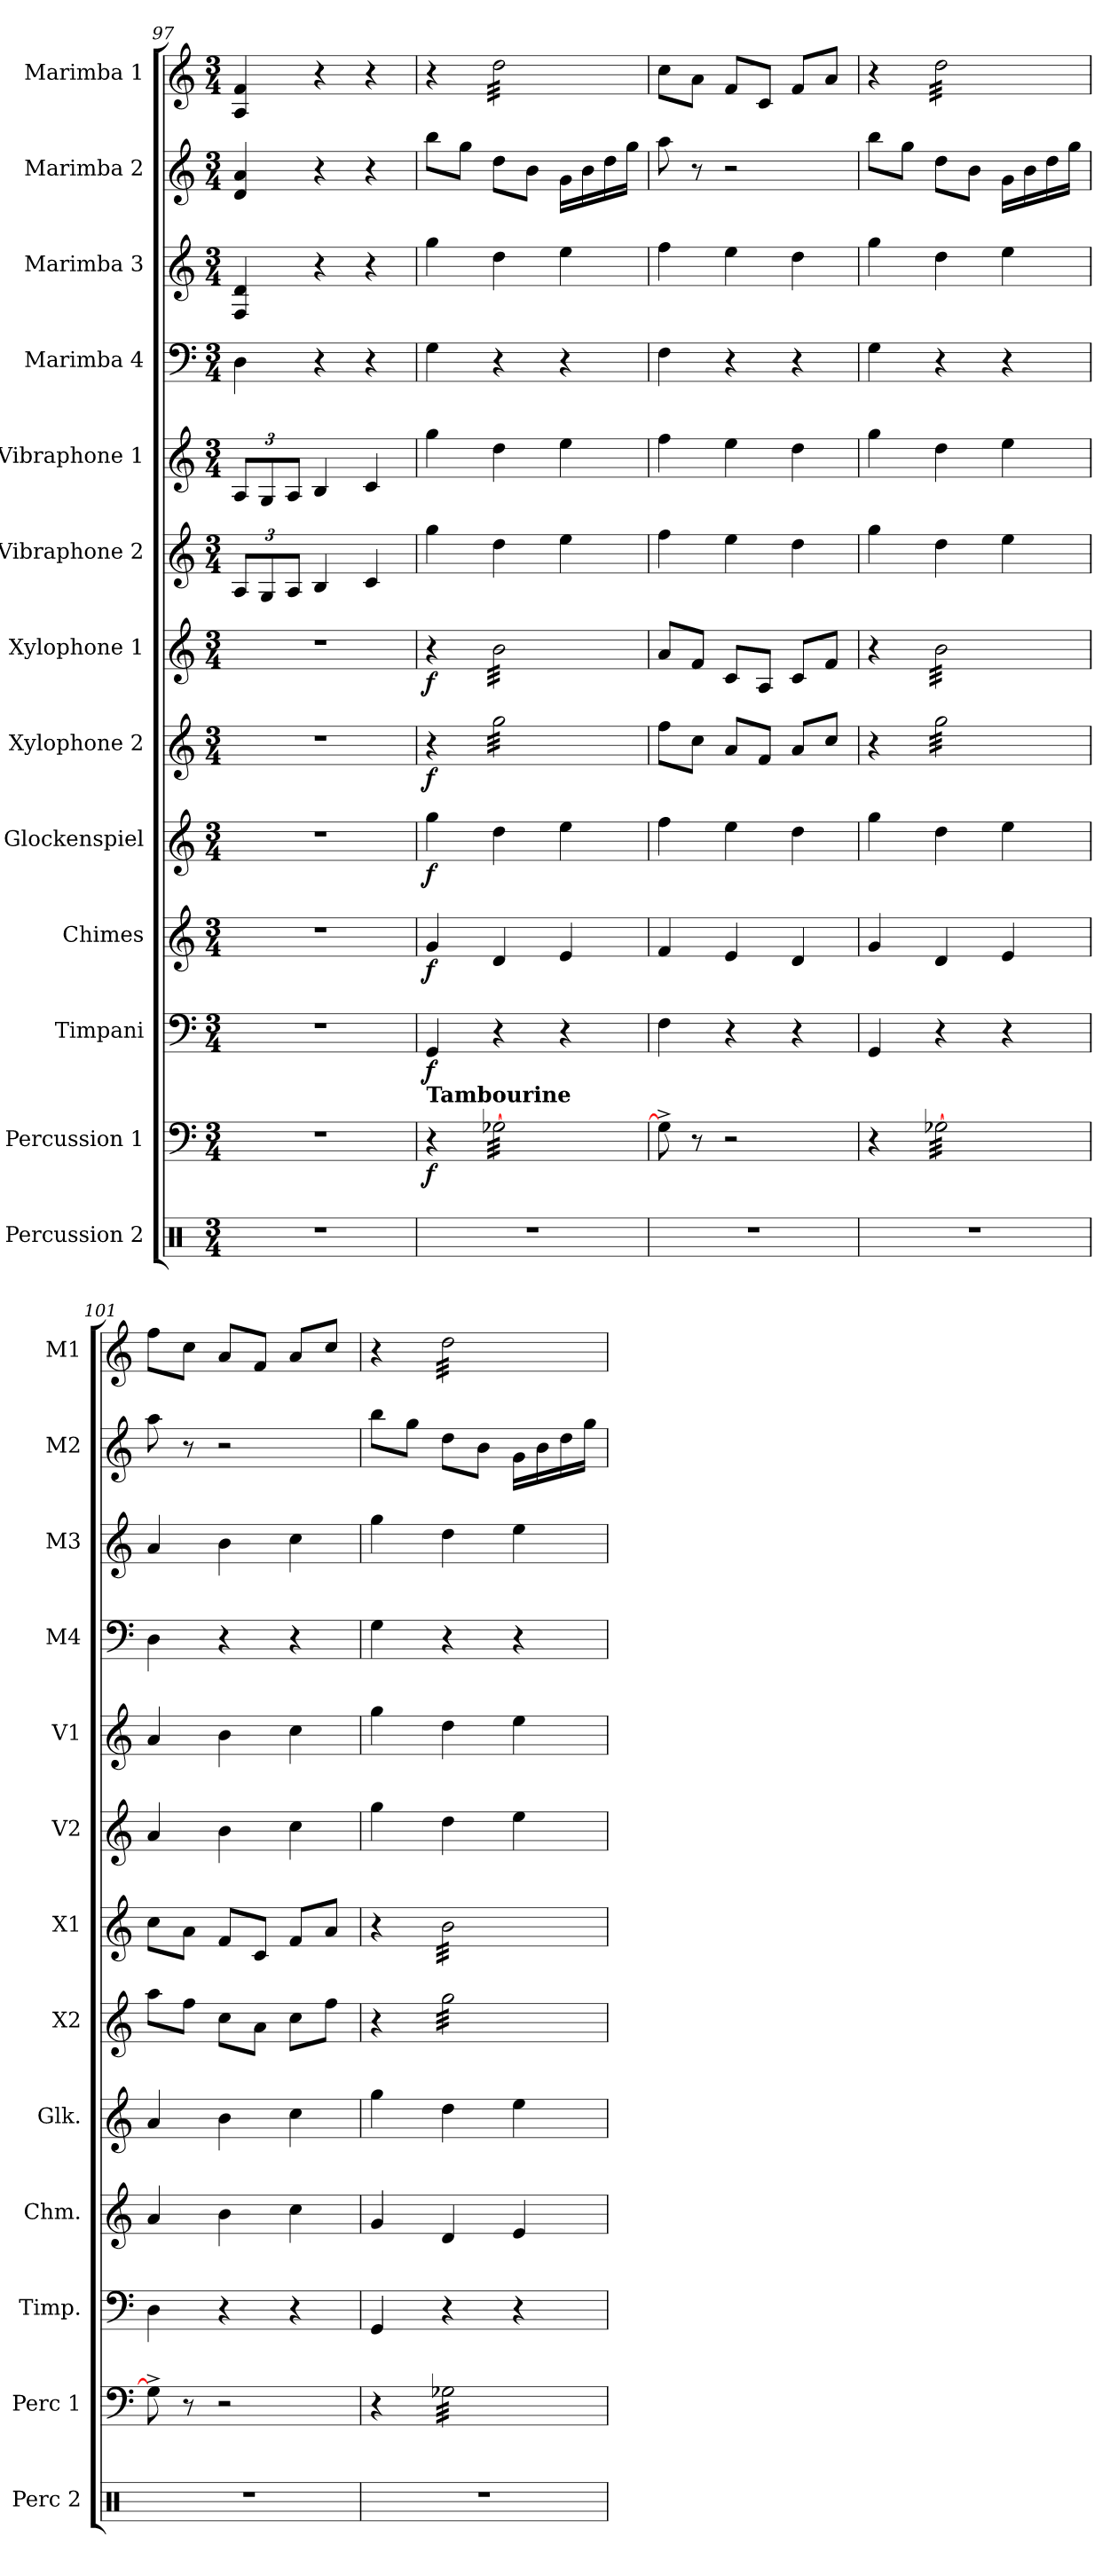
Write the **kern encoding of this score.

**kern	**kern	**dynam	**kern	**dynam	**kern	**dynam	**kern	**dynam	**kern	**dynam	**kern	**dynam	**kern	**kern	**kern	**kern	**kern	**kern
*part13	*part12	*part12	*part11	*part11	*part10	*part10	*part9	*part9	*part8	*part8	*part7	*part7	*part6	*part5	*part4	*part3	*part2	*part1
*staff13	*staff12	*staff12	*staff11	*staff11	*staff10	*staff10	*staff9	*staff9	*staff8	*staff8	*staff7	*staff7	*staff6	*staff5	*staff4	*staff3	*staff2	*staff1
*I"Percussion 2	*I"Percussion 1	*	*I"Timpani	*	*I"Chimes	*	*I"Glockenspiel	*	*I"Xylophone 2	*	*I"Xylophone 1	*	*I"Vibraphone 2	*I"Vibraphone 1	*I"Marimba 4	*I"Marimba 3	*I"Marimba 2	*I"Marimba 1
*I'Perc 2	*I'Perc 1	*	*I'Timp.	*	*I'Chm.	*	*I'Glk.	*	*I'X2	*	*I'X1	*	*I'V2	*I'V1	*I'M4	*I'M3	*I'M2	*I'M1
*clefX	*clefF4	*	*clefF4	*	*clefG2	*	*clefG2	*	*clefG2	*	*clefG2	*	*clefG2	*clefG2	*clefF4	*clefG2	*clefG2	*clefG2
*	*	*	*	*	*	*	*ITrd-14c-24	*	*ITrd-7c-12	*	*ITrd-7c-12	*	*	*	*	*	*	*
*k[]	*k[]	*	*k[]	*	*k[]	*	*k[]	*	*k[]	*	*k[]	*	*k[]	*k[]	*k[]	*k[]	*k[]	*k[]
*M3/4	*M3/4	*	*M3/4	*	*M3/4	*	*M3/4	*	*M3/4	*	*M3/4	*	*M3/4	*M3/4	*M3/4	*M3/4	*M3/4	*M3/4
*	*	*	*	*	*	*	*	*	*	*	*	*	*Xbrackettup	*Xbrackettup	*	*	*	*
=97	=97	=97	=97	=97	=97	=97	=97	=97	=97	=97	=97	=97	=97	=97	=97	=97	=97	=97
2.r	2.r	.	2.r	.	2.r	.	2.r	.	2.r	.	2.r	.	12A/L	12A/L	4D\	4F/ 4d/	4d/ 4a/	4A/ 4f/
.	.	.	.	.	.	.	.	.	.	.	.	.	12G/	12G/	.	.	.	.
.	.	.	.	.	.	.	.	.	.	.	.	.	12A/J	12A/J	.	.	.	.
.	.	.	.	.	.	.	.	.	.	.	.	.	4B/	4B/	4r	4r	4r	4r
.	.	.	.	.	.	.	.	.	.	.	.	.	4c/	4c/	4r	4r	4r	4r
=98	=98	=98	=98	=98	=98	=98	=98	=98	=98	=98	=98	=98	=98	=98	=98	=98	=98	=98
!	!LO:TX:a:B:t=Tambourine	!	!	!	!	!	!	!	!	!	!	!	!	!	!	!	!	!
!	!	!LO:DY:b	!	!LO:DY:b	!	!LO:DY:b	!	!LO:DY:b	!	!LO:DY:b	!	!LO:DY:b	!	!	!	!	!	!
2.r	4r	f	4GG/	f	4g/	f	4gggg\	f	4r	f	4r	f	4gg\	4gg\	4G\	4gg\	8bb\L	4r
.	.	.	.	.	.	.	.	.	.	.	.	.	.	.	.	.	8gg\J	.
*	*tremolo	*	*	*	*	*	*	*	*	*	*	*	*	*	*	*	*	*
*	*	*	*	*	*	*	*	*	*tremolo	*	*	*	*	*	*	*	*	*
*	*	*	*	*	*	*	*	*	*	*	*tremolo	*	*	*	*	*	*	*
*	*	*	*	*	*	*	*	*	*	*	*	*	*	*	*	*	*	*tremolo
.	[32G-X\LLL	.	4r	.	4d/	.	4dddd\	.	32ggg\LLL	.	32bb\LLL	.	4dd\	4dd\	4r	4dd\	8dd\L	32dd\LLL
.	32G-X\	.	.	.	.	.	.	.	32ggg\	.	32bb\	.	.	.	.	.	.	32dd\
.	32G-X\	.	.	.	.	.	.	.	32ggg\	.	32bb\	.	.	.	.	.	.	32dd\
.	32G-X\	.	.	.	.	.	.	.	32ggg\	.	32bb\	.	.	.	.	.	.	32dd\
.	32G-X\	.	.	.	.	.	.	.	32ggg\	.	32bb\	.	.	.	.	.	8b\J	32dd\
.	32G-X\	.	.	.	.	.	.	.	32ggg\	.	32bb\	.	.	.	.	.	.	32dd\
.	32G-X\	.	.	.	.	.	.	.	32ggg\	.	32bb\	.	.	.	.	.	.	32dd\
.	32G-X\	.	.	.	.	.	.	.	32ggg\	.	32bb\	.	.	.	.	.	.	32dd\
.	32G-X\	.	4r	.	4e/	.	4eeee\	.	32ggg\	.	32bb\	.	4ee\	4ee\	4r	4ee\	16g\LL	32dd\
.	32G-X\	.	.	.	.	.	.	.	32ggg\	.	32bb\	.	.	.	.	.	.	32dd\
.	32G-X\	.	.	.	.	.	.	.	32ggg\	.	32bb\	.	.	.	.	.	16b\	32dd\
.	32G-X\	.	.	.	.	.	.	.	32ggg\	.	32bb\	.	.	.	.	.	.	32dd\
.	32G-X\	.	.	.	.	.	.	.	32ggg\	.	32bb\	.	.	.	.	.	16dd\	32dd\
.	32G-X\	.	.	.	.	.	.	.	32ggg\	.	32bb\	.	.	.	.	.	.	32dd\
.	32G-X\	.	.	.	.	.	.	.	32ggg\	.	32bb\	.	.	.	.	.	16gg\JJ	32dd\
.	32G-X\JJJ	.	.	.	.	.	.	.	32ggg\JJJ	.	32bb\JJJ	.	.	.	.	.	.	32dd\JJJ
*	*	*	*	*	*	*	*	*	*	*	*	*	*	*	*	*	*	*Xtremolo
*	*	*	*	*	*	*	*	*	*	*	*Xtremolo	*	*	*	*	*	*	*
*	*	*	*	*	*	*	*	*	*Xtremolo	*	*	*	*	*	*	*	*	*
*	*Xtremolo	*	*	*	*	*	*	*	*	*	*	*	*	*	*	*	*	*
=99	=99	=99	=99	=99	=99	=99	=99	=99	=99	=99	=99	=99	=99	=99	=99	=99	=99	=99
2.r	8G-^\]	.	4F\	.	4f/	.	4ffff\	.	8fff\L	.	8aa/L	.	4ff\	4ff\	4F\	4ff\	8aa\	8cc\L
.	8r	.	.	.	.	.	.	.	8ccc\J	.	8ff/J	.	.	.	.	.	8r	8a\J
.	2r	.	4r	.	4e/	.	4eeee\	.	8aa/L	.	8cc/L	.	4ee\	4ee\	4r	4ee\	2r	8f/L
.	.	.	.	.	.	.	.	.	8ff/J	.	8a/J	.	.	.	.	.	.	8c/J
.	.	.	4r	.	4d/	.	4dddd\	.	8aa/L	.	8cc/L	.	4dd\	4dd\	4r	4dd\	.	8f/L
.	.	.	.	.	.	.	.	.	8ccc/J	.	8ff/J	.	.	.	.	.	.	8a/J
=100	=100	=100	=100	=100	=100	=100	=100	=100	=100	=100	=100	=100	=100	=100	=100	=100	=100	=100
2.r	4r	.	4GG/	.	4g/	.	4gggg\	.	4r	.	4r	.	4gg\	4gg\	4G\	4gg\	8bb\L	4r
.	.	.	.	.	.	.	.	.	.	.	.	.	.	.	.	.	8gg\J	.
*	*tremolo	*	*	*	*	*	*	*	*	*	*	*	*	*	*	*	*	*
*	*	*	*	*	*	*	*	*	*tremolo	*	*	*	*	*	*	*	*	*
*	*	*	*	*	*	*	*	*	*	*	*tremolo	*	*	*	*	*	*	*
*	*	*	*	*	*	*	*	*	*	*	*	*	*	*	*	*	*	*tremolo
.	[32G-X\LLL	.	4r	.	4d/	.	4dddd\	.	32ggg\LLL	.	32bb\LLL	.	4dd\	4dd\	4r	4dd\	8dd\L	32dd\LLL
.	32G-X\	.	.	.	.	.	.	.	32ggg\	.	32bb\	.	.	.	.	.	.	32dd\
.	32G-X\	.	.	.	.	.	.	.	32ggg\	.	32bb\	.	.	.	.	.	.	32dd\
.	32G-X\	.	.	.	.	.	.	.	32ggg\	.	32bb\	.	.	.	.	.	.	32dd\
.	32G-X\	.	.	.	.	.	.	.	32ggg\	.	32bb\	.	.	.	.	.	8b\J	32dd\
.	32G-X\	.	.	.	.	.	.	.	32ggg\	.	32bb\	.	.	.	.	.	.	32dd\
.	32G-X\	.	.	.	.	.	.	.	32ggg\	.	32bb\	.	.	.	.	.	.	32dd\
.	32G-X\	.	.	.	.	.	.	.	32ggg\	.	32bb\	.	.	.	.	.	.	32dd\
.	32G-X\	.	4r	.	4e/	.	4eeee\	.	32ggg\	.	32bb\	.	4ee\	4ee\	4r	4ee\	16g\LL	32dd\
.	32G-X\	.	.	.	.	.	.	.	32ggg\	.	32bb\	.	.	.	.	.	.	32dd\
.	32G-X\	.	.	.	.	.	.	.	32ggg\	.	32bb\	.	.	.	.	.	16b\	32dd\
.	32G-X\	.	.	.	.	.	.	.	32ggg\	.	32bb\	.	.	.	.	.	.	32dd\
.	32G-X\	.	.	.	.	.	.	.	32ggg\	.	32bb\	.	.	.	.	.	16dd\	32dd\
.	32G-X\	.	.	.	.	.	.	.	32ggg\	.	32bb\	.	.	.	.	.	.	32dd\
.	32G-X\	.	.	.	.	.	.	.	32ggg\	.	32bb\	.	.	.	.	.	16gg\JJ	32dd\
.	32G-X\JJJ	.	.	.	.	.	.	.	32ggg\JJJ	.	32bb\JJJ	.	.	.	.	.	.	32dd\JJJ
*	*	*	*	*	*	*	*	*	*	*	*	*	*	*	*	*	*	*Xtremolo
*	*	*	*	*	*	*	*	*	*	*	*Xtremolo	*	*	*	*	*	*	*
*	*	*	*	*	*	*	*	*	*Xtremolo	*	*	*	*	*	*	*	*	*
*	*Xtremolo	*	*	*	*	*	*	*	*	*	*	*	*	*	*	*	*	*
=101	=101	=101	=101	=101	=101	=101	=101	=101	=101	=101	=101	=101	=101	=101	=101	=101	=101	=101
2.r	8G-^\]	.	4D\	.	4a/	.	4aaa/	.	8aaa\L	.	8ccc\L	.	4a/	4a/	4D\	4a/	8aa\	8ff\L
.	8r	.	.	.	.	.	.	.	8fff\J	.	8aa\J	.	.	.	.	.	8r	8cc\J
.	2r	.	4r	.	4b\	.	4bbb\	.	8ccc\L	.	8ff/L	.	4b\	4b\	4r	4b\	2r	8a/L
.	.	.	.	.	.	.	.	.	8aa\J	.	8cc/J	.	.	.	.	.	.	8f/J
.	.	.	4r	.	4cc\	.	4cccc\	.	8ccc\L	.	8ff/L	.	4cc\	4cc\	4r	4cc\	.	8a/L
.	.	.	.	.	.	.	.	.	8fff\J	.	8aa/J	.	.	.	.	.	.	8cc/J
=102	=102	=102	=102	=102	=102	=102	=102	=102	=102	=102	=102	=102	=102	=102	=102	=102	=102	=102
2.r	4r	.	4GG/	.	4g/	.	4gggg\	.	4r	.	4r	.	4gg\	4gg\	4G\	4gg\	8bb\L	4r
.	.	.	.	.	.	.	.	.	.	.	.	.	.	.	.	.	8gg\J	.
*	*tremolo	*	*	*	*	*	*	*	*	*	*	*	*	*	*	*	*	*
*	*	*	*	*	*	*	*	*	*tremolo	*	*	*	*	*	*	*	*	*
*	*	*	*	*	*	*	*	*	*	*	*tremolo	*	*	*	*	*	*	*
*	*	*	*	*	*	*	*	*	*	*	*	*	*	*	*	*	*	*tremolo
.	32G-X\LLL	.	4r	.	4d/	.	4dddd\	.	32ggg\LLL	.	32bb\LLL	.	4dd\	4dd\	4r	4dd\	8dd\L	32dd\LLL
.	32G-X\	.	.	.	.	.	.	.	32ggg\	.	32bb\	.	.	.	.	.	.	32dd\
.	32G-X\	.	.	.	.	.	.	.	32ggg\	.	32bb\	.	.	.	.	.	.	32dd\
.	32G-X\	.	.	.	.	.	.	.	32ggg\	.	32bb\	.	.	.	.	.	.	32dd\
.	32G-X\	.	.	.	.	.	.	.	32ggg\	.	32bb\	.	.	.	.	.	8b\J	32dd\
.	32G-X\	.	.	.	.	.	.	.	32ggg\	.	32bb\	.	.	.	.	.	.	32dd\
.	32G-X\	.	.	.	.	.	.	.	32ggg\	.	32bb\	.	.	.	.	.	.	32dd\
.	32G-X\	.	.	.	.	.	.	.	32ggg\	.	32bb\	.	.	.	.	.	.	32dd\
.	32G-X\	.	4r	.	4e/	.	4eeee\	.	32ggg\	.	32bb\	.	4ee\	4ee\	4r	4ee\	16g\LL	32dd\
.	32G-X\	.	.	.	.	.	.	.	32ggg\	.	32bb\	.	.	.	.	.	.	32dd\
.	32G-X\	.	.	.	.	.	.	.	32ggg\	.	32bb\	.	.	.	.	.	16b\	32dd\
.	32G-X\	.	.	.	.	.	.	.	32ggg\	.	32bb\	.	.	.	.	.	.	32dd\
.	32G-X\	.	.	.	.	.	.	.	32ggg\	.	32bb\	.	.	.	.	.	16dd\	32dd\
.	32G-X\	.	.	.	.	.	.	.	32ggg\	.	32bb\	.	.	.	.	.	.	32dd\
.	32G-X\	.	.	.	.	.	.	.	32ggg\	.	32bb\	.	.	.	.	.	16gg\JJ	32dd\
.	32G-X\JJJ	.	.	.	.	.	.	.	32ggg\JJJ	.	32bb\JJJ	.	.	.	.	.	.	32dd\JJJ
*	*	*	*	*	*	*	*	*	*	*	*	*	*	*	*	*	*	*Xtremolo
*	*	*	*	*	*	*	*	*	*	*	*Xtremolo	*	*	*	*	*	*	*
*	*	*	*	*	*	*	*	*	*Xtremolo	*	*	*	*	*	*	*	*	*
*	*Xtremolo	*	*	*	*	*	*	*	*	*	*	*	*	*	*	*	*	*
=	=	=	=	=	=	=	=	=	=	=	=	=	=	=	=	=	=	=
*-	*-	*-	*-	*-	*-	*-	*-	*-	*-	*-	*-	*-	*-	*-	*-	*-	*-	*-
